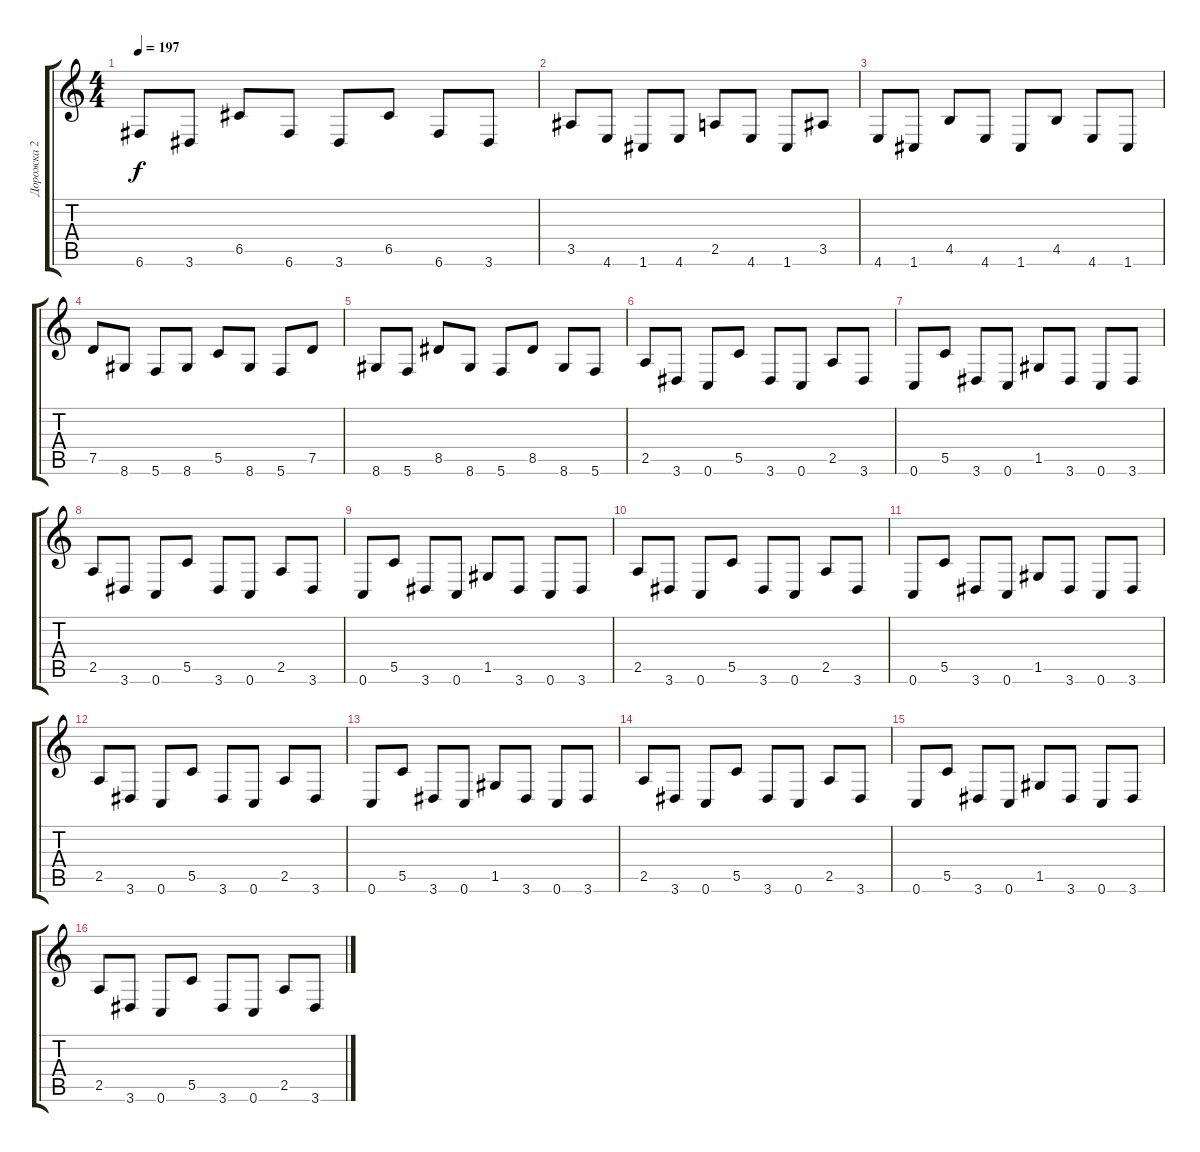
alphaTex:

\track ("Дорожка 2" "Дорожка 2") {instrument distortionguitar}
\staff {score tabs}
\tuning (D4 A3 F3 C3 G2 C2) {hide}
\ts (4 4)
\tempo 197
\clef g2
\ks c
6.6.8{dy f} 3.6.8 6.5.8 6.6.8 3.6.8 6.5.8 6.6.8 3.6.8 |
3.5.8 4.6.8 1.6.8 4.6.8 2.5.8 4.6.8 1.6.8 3.5.8 |
4.6.8 1.6.8 4.5.8 4.6.8 1.6.8 4.5.8 4.6.8 1.6.8 |
7.5.8 8.6.8 5.6.8 8.6.8 5.5.8 8.6.8 5.6.8 7.5.8 |
8.6.8 5.6.8 8.5.8 8.6.8 5.6.8 8.5.8 8.6.8 5.6.8 |
2.5.8 3.6.8 0.6.8 5.5.8 3.6.8 0.6.8 2.5.8 3.6.8 |
0.6.8 5.5.8 3.6.8 0.6.8 1.5.8 3.6.8 0.6.8 3.6.8 |
2.5.8 3.6.8 0.6.8 5.5.8 3.6.8 0.6.8 2.5.8 3.6.8 |
0.6.8 5.5.8 3.6.8 0.6.8 1.5.8 3.6.8 0.6.8 3.6.8 |
2.5.8 3.6.8 0.6.8 5.5.8 3.6.8 0.6.8 2.5.8 3.6.8 |
0.6.8 5.5.8 3.6.8 0.6.8 1.5.8 3.6.8 0.6.8 3.6.8 |
2.5.8 3.6.8 0.6.8 5.5.8 3.6.8 0.6.8 2.5.8 3.6.8 |
0.6.8 5.5.8 3.6.8 0.6.8 1.5.8 3.6.8 0.6.8 3.6.8 |
2.5.8 3.6.8 0.6.8 5.5.8 3.6.8 0.6.8 2.5.8 3.6.8 |
0.6.8 5.5.8 3.6.8 0.6.8 1.5.8 3.6.8 0.6.8 3.6.8 |
2.5.8 3.6.8 0.6.8 5.5.8 3.6.8 0.6.8 2.5.8 3.6.8
